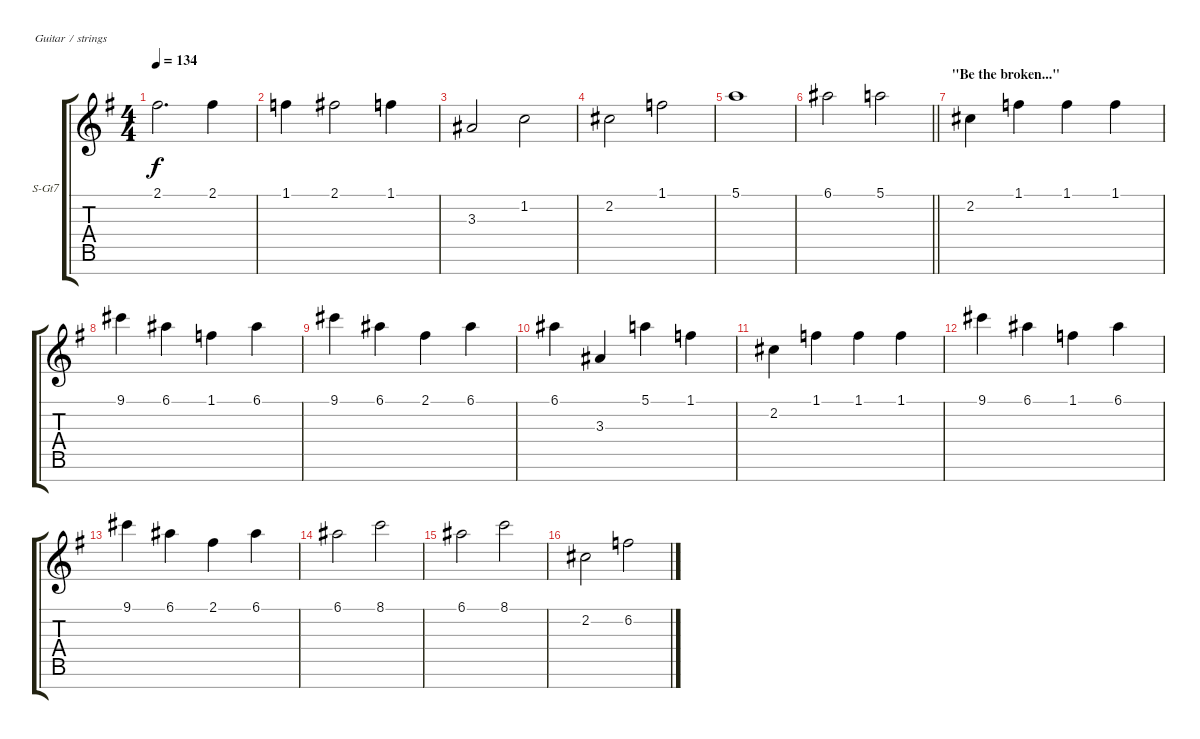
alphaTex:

\bracketExtendMode groupsimilarinstruments
\firstSystemTrackNameOrientation horizontal
\otherSystemsTrackNameOrientation horizontal
\track ("Keyboard 2 - Brat/Shagrath" "S-Gt7") {instrument stringensemble1}
\staff {score tabs}
\tuning (E4 B3 G3 D3 A2 E2 B1)
\displaytranspose 12
\ts (4 4)
\tempo 134
\clef g2
\ks g
2.1.2{d dy f} 2.1.4 |
1.1.4 2.1.2 1.1.4 |
3.3.2 1.2.2 |
2.2.2 1.1.2 |
5.1.1 |
\barLineRight lightlight
6.1.2 5.1.2 |
\section ("" "\"Be the broken...\"")
2.2.4 1.1.4 1.1.4 1.1.4 |
9.1.4 6.1.4 1.1.4 6.1.4 |
9.1.4 6.1.4 2.1.4 6.1.4 |
6.1.4 3.3.4 5.1.4 1.1.4 |
2.2.4 1.1.4 1.1.4 1.1.4 |
9.1.4 6.1.4 1.1.4 6.1.4 |
9.1.4 6.1.4 2.1.4 6.1.4 |
6.1.2 8.1.2 |
6.1.2 8.1.2 |
2.2.2 6.2.2
